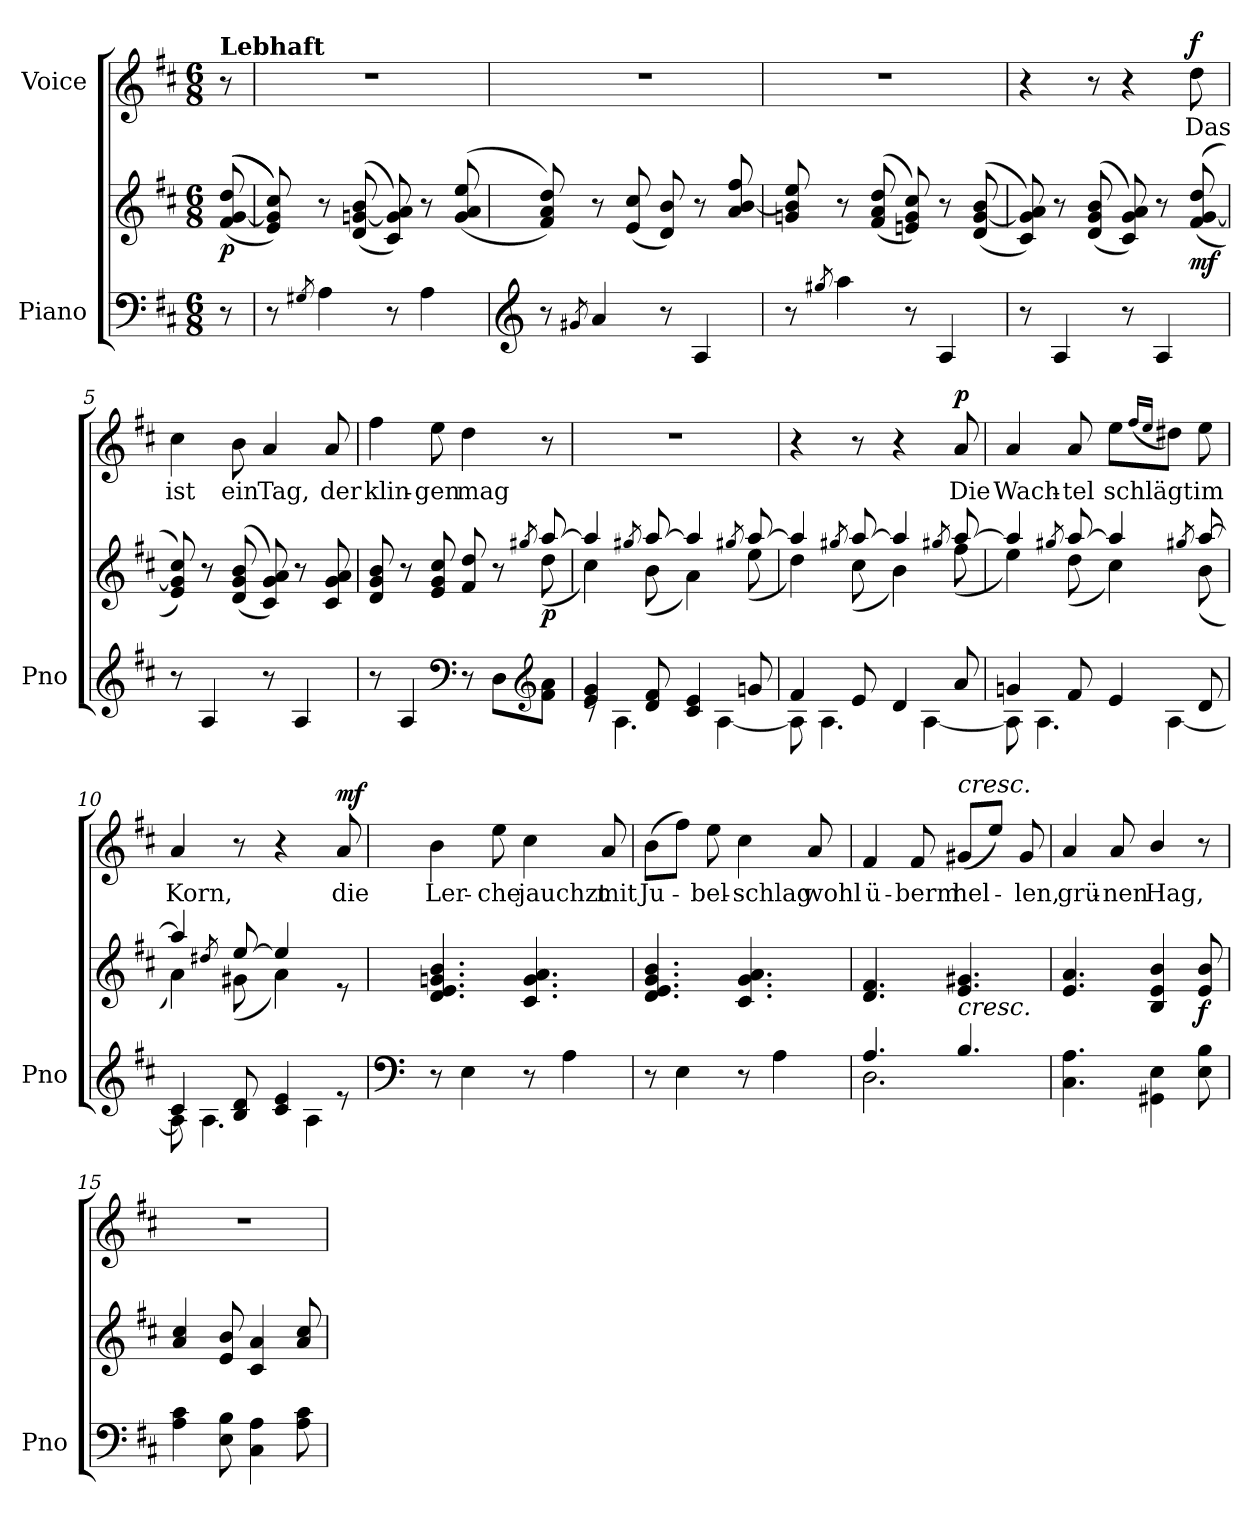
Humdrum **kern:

**kern	**kern	**dynam	**kern	**text	**dynam
*part2	*part2	*part2	*part1	*part1	*part1
*staff3	*staff2	*staff2/3	*staff1	*staff1	*staff1
*I"Piano	*	*	*I"Voice	*	*
*I'Pno	*	*	*	*	*
*clefF4	*clefG2	*	*clefG2	*	*
*k[f#c#]	*k[f#c#]	*	*k[f#c#]	*	*
*M6/8	*M6/8	*	*M6/8	*	*
=	=	=	=	=	=
!	!	!	!LO:TX:a:B:t=Lebhaft	!	!
!	!	!LO:DY:b	!	!	!
8r	(>(>(<8f#/ [8g/ 8dd/	p	8r	.	.
=1	=1	=1	=1	=1	=1
8r	8e/ 8g/] 8cc#/)))	.	2.r	.	.
8qG#X/	.	.	.	.	.
4A\	8r	.	.	.	.
.	(<(>8d/ [8gn/ 8b/	.	.	.	.
8r	8c#/ 8g/] 8a/))	.	.	.	.
4A\	8r	.	.	.	.
.	(<(>8g/ 8a/ 8ee/	.	.	.	.
=2	=2	=2	=2	=2	=2
*clefG2	*	*	*	*	*
8r	8f#/ 8a/ 8dd/))	.	2.r	.	.
8qg#X/	.	.	.	.	.
4a/	8r	.	.	.	.
.	(>8e/ 8cc#/	.	.	.	.
8r	8d/ 8b/)	.	.	.	.
4A/	8r	.	.	.	.
.	8a/ [8b/ 8ff#/	.	.	.	.
=3	=3	=3	=3	=3	=3
8r	8gn/ 8b/] 8ee/	.	2.r	.	.
8qgg#X/	.	.	.	.	.
4aa\	8r	.	.	.	.
.	(>(<8f#/ 8a/ 8dd/	.	.	.	.
8r	8en/ 8g/ 8cc#/))	.	.	.	.
4A/	8r	.	.	.	.
.	(>(<8d/ [8g/ 8b/	.	.	.	.
=4	=4	=4	=4	=4	=4
8r	8c#/ 8g/] 8a/))	.	4r	.	.
4A/	8r	.	.	.	.
.	(>(<8d/ 8g/ 8b/	.	8r	.	.
8r	8c#/ 8g/ 8a/))	.	4r	.	.
4A/	8r	.	.	.	.
!	!	!LO:DY:b	!	!LO:LY:b	!LO:DY:a
.	(>(<8f#/ [8g/ 8dd/	mf	8dd\	Das	f
!!LO:LB:g=z
=5	=5	=5	=5	=5	=5
!	!	!	!	!LO:LY:b	!
8r	8e/ 8g/] 8cc#/))	.	4cc#\	ist	.
4A/	8r	.	.	.	.
!	!	!	!	!LO:LY:b	!
.	(>(<8d/ 8g/ 8b/	.	8b\	ein	.
!	!	!	!	!LO:LY:b	!
8r	8c#/ 8g/ 8a/))	.	4a/	Tag,	.
4A/	8r	.	.	.	.
!	!	!	!	!LO:LY:b	!
.	8c#/ 8g/ 8a/	.	8a/	der	.
=6	=6	=6	=6	=6	=6
*	*^	*	*	*	*
!	!	!	!	!	!LO:LY:b	!
8r	8d/ 8g/ 8b/	8ryy	.	4ff#\	klin-	.
*	*v	*v	*	*	*	*
4A/	8r	.	.	.	.
!	!	!	!	!LO:LY:b	!
.	8e/ 8g/ 8cc#/	.	8ee\	-gen	.
*clefF4	*	*	*	*	*
!	!	!	!	!LO:LY:b	!
8r	8f#/ 8dd/	.	4dd\	mag	.
8D\L	8r	.	.	.	.
*clefG2	*	*	*	*	*
.	8qgg#X/	.	.	.	.
*	*^	*	*	*	*
!	!	!	!LO:DY:b	!	!	!
8f#\ 8a\J	[8aa/	(<8dd\	p	8r	.	.
=7	=7	=7	=7	=7	=7	=7
*^	*	*	*	*	*	*
4e/ 4g/	8rc	4aa/]	4cc#\)	.	2.r	.	.
.	4.A\	.	.	.	.	.	.
.	.	8qgg#X/	.	.	.	.	.
8d/ 8f#/	.	[8aa/	(<8b\	.	.	.	.
4c#/ 4e/	.	4aa/]	4a\)	.	.	.	.
.	[4A\	.	.	.	.	.	.
.	.	8qgg#X/	.	.	.	.	.
8gn/	.	[8aa/	(<8ee\	.	.	.	.
=8	=8	=8	=8	=8	=8	=8	=8
4f#/	8A\]	4aa/]	4dd\)	.	4r	.	.
.	4.A\	.	.	.	.	.	.
.	.	8qgg#X/	.	.	.	.	.
8e/	.	[8aa/	(<8cc#\	.	8r	.	.
4d/	.	4aa/]	4b\)	.	4r	.	.
.	[4A\	.	.	.	.	.	.
.	.	8qgg#X/	.	.	.	.	.
!	!	!	!	!	!	!LO:LY:b	!LO:DY:a
8a/	.	[8aa/	(<8ff#\	.	8a/	Die	p
=9	=9	=9	=9	=9	=9	=9	=9
!	!	!	!	!	!	!LO:LY:b	!
4gn/	8A\]	4aa/]	4ee\)	.	4a/	Wach-	.
.	4.A\	.	.	.	.	.	.
.	.	8qgg#X/	.	.	.	.	.
!	!	!	!	!	!	!LO:LY:b	!
8f#/	.	[8aa/	(<8dd\	.	8a/	-tel	.
!	!	!	!	!	!	!LO:LY:b	!
4e/	.	4aa/]	4cc#\)	.	8ee\L	schlägt	.
.	.	.	.	.	(>16qff#/LL	.	.
.	.	.	.	.	16qee/JJ	.	.
.	[4A\	.	.	.	8dd#X\J)	.	.
.	.	8qgg#X/	.	.	.	.	.
!	!	!	!	!	!	!LO:LY:b	!
8d/	.	[8aa/	(<8b\	.	8ee\	im	.
!!LO:LB:g=z
=10	=10	=10	=10	=10	=10	=10	=10
!	!	!	!	!	!	!LO:LY:b	!
4c#/	8A\]	4aa/]	4a\)	.	4a/	Korn,	.
.	4.A\	.	.	.	.	.	.
.	.	8qdd#X/	.	.	.	.	.
8B/ 8d/	.	[8ee/	(<8g#X\	.	8r	.	.
4c#/ 4e/	.	4ee/]	4a\)	.	4r	.	.
.	4A\	.	.	.	.	.	.
!	!	!	!	!	!	!LO:LY:b	!LO:DY:a
8re	.	8re	8ryy	.	8a/	die	mf
*v	*v	*	*	*	*	*	*
*	*v	*v	*	*	*	*
=11	=11	=11	=11	=11	=11
*clefF4	*	*	*	*	*
*	*^	*	*	*	*
!	!	!	!	!	!LO:LY:b	!
*	*v	*v	*	*	*	*
8r	4.d/ 4.e/ 4.gn/ 4.b/	.	4b\	Ler-	.
4E\	.	.	.	.	.
!	!	!	!	!LO:LY:b	!
.	.	.	8ee\	-che	.
!	!	!	!	!LO:LY:b	!
8r	4.c#/ 4.g/ 4.a/	.	4cc#\	jauchzt	.
4A\	.	.	.	.	.
!	!	!	!	!LO:LY:b	!
.	.	.	8a/	mit	.
=12	=12	=12	=12	=12	=12
!	!	!	!	!LO:LY:b	!
8r	4.d/ 4.e/ 4.g/ 4.b/	.	(>8b\L	Ju-	.
4E\	.	.	8ff#\J)	.	.
!	!	!	!	!LO:LY:b	!
.	.	.	8ee\	-bel-	.
!	!	!	!	!LO:LY:b	!
8r	4.c#/ 4.g/ 4.a/	.	4cc#\	-schlag	.
4A\	.	.	.	.	.
!	!	!	!	!LO:LY:b	!
.	.	.	8a/	wohl	.
=13	=13	=13	=13	=13	=13
*^	*	*	*	*	*
!	!	!	!	!	!LO:LY:b	!
4.A/	2.D\	4.d/ 4.f#/	.	4f#/	ü-	.
!	!	!	!	!	!LO:LY:b	!
.	.	.	.	8f#/	-berm	.
!	!	!	!	!LO:TX:a:i:t=cresc.	!	!
!	!	!LO:TX:b:i:t=cresc.	!	!	!	!
!	!	!	!	!	!LO:LY:b	!
4.B/	.	4.e/ 4.g#X/	.	(<8g#X/L	hel-	.
.	.	.	.	8ee/J)	.	.
!	!	!	!	!	!LO:LY:b	!
.	.	.	.	8g#/	-len,	.
*v	*v	*	*	*	*	*
=14	=14	=14	=14	=14	=14
!	!	!	!	!LO:LY:b	!
4.C#\ 4.A\	4.e/ 4.a/	.	4a/	grü-	.
!	!	!	!	!LO:LY:b	!
.	.	.	8a/	-nen	.
!	!	!	!	!LO:LY:b	!
4GG#X\ 4E\	4B/ 4e/ 4b/	.	4b/	Hag,	.
!	!	!LO:DY:b	!	!	!
8E\ 8B\	8e/ 8b/	f	8r	.	.
=15	=15	=15	=15	=15	=15
4A\ 4c#\	4a/ 4cc#/	.	2.r	.	.
8E\ 8B\	8e/ 8b/	.	.	.	.
4C#\ 4A\	4c#/ 4a/	.	.	.	.
8A\ 8c#\	8a/ 8cc#/	.	.	.	.
=	=	=	=	=	=
*-	*-	*-	*-	*-	*-
